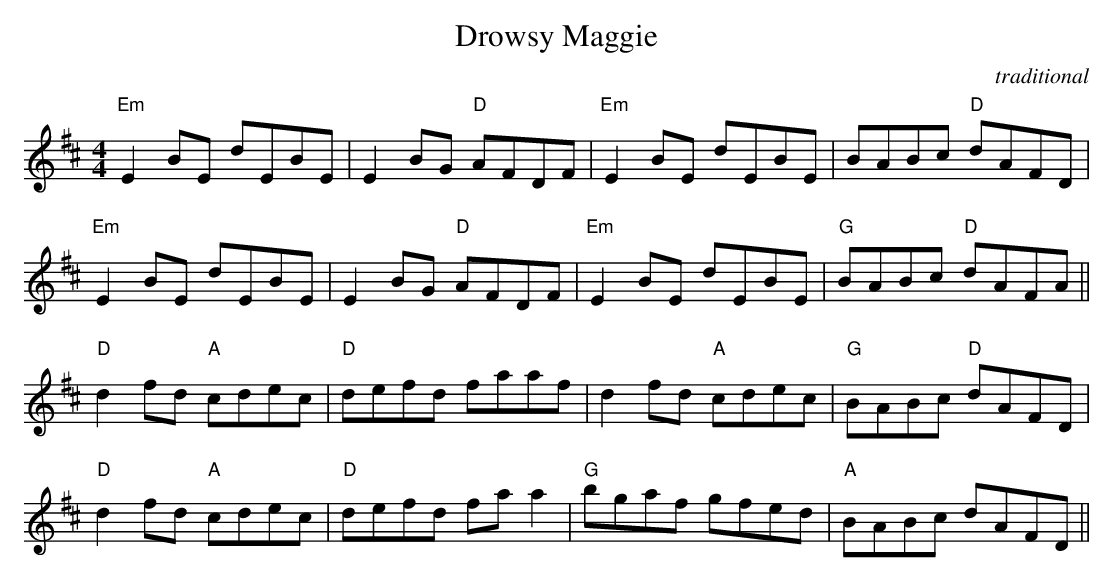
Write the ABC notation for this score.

X:1
T:Drowsy Maggie
C:traditional
M:4/4
L:1/8
K:EDor
"Em"E2 BE dEBE|E2BG "D"AFDF|"Em"E2 BE dEBE|BABc "D"dAFD|!
"Em"E2 BE dEBE|E2BG "D"AFDF|"Em"E2 BE dEBE|"G"BABc "D"dAFA||!
"D"d2 fd "A"cdec|"D"defd faaf|d2 fd "A"cdec|"G"BABc "D"dAFD|!
"D"d2 fd "A"cdec|"D"defd faa2|"G"bgaf gfed |"A"BABc dAFD||
